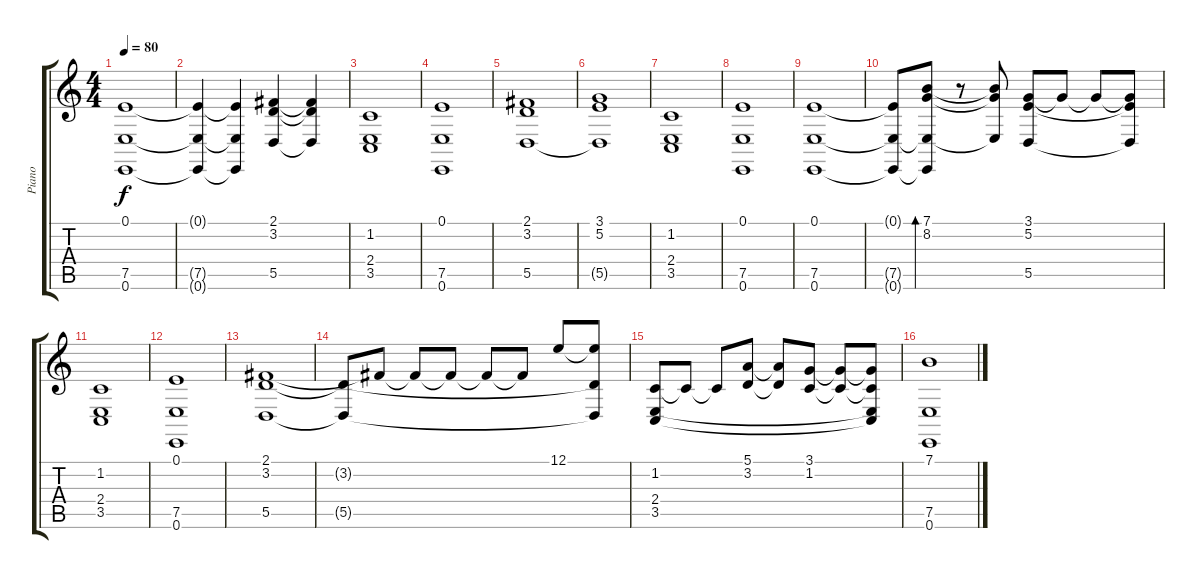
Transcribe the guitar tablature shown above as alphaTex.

\track ("Piano" "Piano") {instrument acousticgrandpiano}
\staff {score tabs}
\tuning (E4 B3 G3 D3 A2 E2) {hide}
\ts (4 4)
\tempo 80
\clef g2
\ks c
(0.1 7.5 0.6).1{dy f} |
(0.1{t} 7.5{t} 0.6{t}).4 (0.1{t} 7.5{t} 0.6{t}).4 (2.1 3.2 5.5).4 (2.1{t} 3.2{t} 5.5{t}).4 |
(1.2 2.4 3.5).1 |
(0.1 7.5 0.6).1 |
(2.1 3.2 5.5).1 |
(3.1 5.2 5.5{t}).1 |
(1.2 2.4 3.5).1 |
(0.1 7.5 0.6).1 |
(0.1 7.5 0.6).1 |
(0.1{t} 7.5{t} 0.6{t}).8 (7.1 8.2 7.5{t} 0.6{t}).8{bd 240} r.8 (7.1{t} 8.2{t} 7.5{t}).8 (3.1 5.2 5.5).8 3.1{t}.8 3.1{t}.8 (3.1{t} 5.2{t} 5.5{t}).8 |
(1.2 2.4 3.5).1 |
(0.1 7.5 0.6).1 |
(2.1 3.2 5.5).1 |
(3.2{t} 5.5{t}).8 2.1{t}.8 2.1{t}.8 2.1{t}.8 2.1{t}.8 2.1{t}.8 12.1.8 (12.1{t} 3.2{t} 5.5{t}).8 |
(1.2 2.4 3.5).8 1.2{t}.8 1.2{t}.8 (5.1 3.2).8 (5.1{t} 3.2{t}).8 (3.1 1.2).8 (3.1{t} 1.2{t}).8 (3.1{t} 1.2{t} 2.4{t} 3.5{t}).8 |
(7.1 7.5 0.6).1
